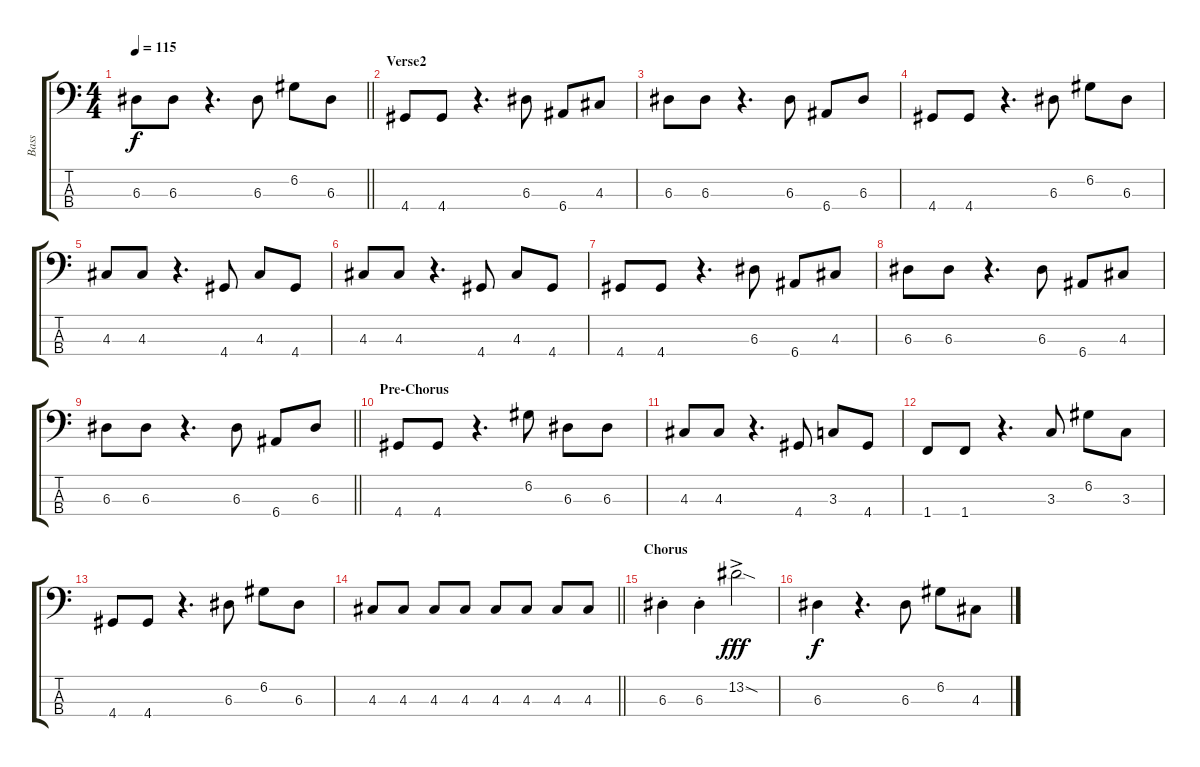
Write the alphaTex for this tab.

\track ("Bass" "Bass") {instrument electricbassfinger}
\staff {score tabs}
\tuning (G2 D2 A1 E1) {hide}
\ts (4 4)
\tempo 115
\clef f4
\barLineRight lightlight
\ks c
6.3.8{dy f} 6.3.8 r.4{d} 6.3.8 6.2.8 6.3.8 |
\section ("" "Verse2")
4.4.8 4.4.8 r.4{d} 6.3.8 6.4.8 4.3.8 |
6.3.8 6.3.8 r.4{d} 6.3.8 6.4.8 6.3.8 |
4.4.8 4.4.8 r.4{d} 6.3.8 6.2.8 6.3.8 |
4.3.8 4.3.8 r.4{d} 4.4.8 4.3.8 4.4.8 |
4.3.8 4.3.8 r.4{d} 4.4.8 4.3.8 4.4.8 |
4.4.8 4.4.8 r.4{d} 6.3.8 6.4.8 4.3.8 |
6.3.8 6.3.8 r.4{d} 6.3.8 6.4.8 4.3.8 |
\barLineRight lightlight
6.3.8 6.3.8 r.4{d} 6.3.8 6.4.8 6.3.8 |
\section ("" "Pre-Chorus")
4.4.8 4.4.8 r.4{d} 6.2.8 6.3.8 6.3.8 |
4.3.8 4.3.8 r.4{d} 4.4.8 3.3.8 4.4.8 |
1.4.8 1.4.8 r.4{d} 3.3.8 6.2.8 3.3.8 |
4.4.8 4.4.8 r.4{d} 6.3.8 6.2.8 6.3.8 |
\barLineRight lightlight
4.3.8 4.3.8 4.3.8 4.3.8 4.3.8 4.3.8 4.3.8 4.3.8 |
\section ("" "Chorus")
6.3{st}.4 6.3{st}.4 13.2{sod ac}.2{dy fff} |
6.3.4{dy f} r.4{d} 6.3.8 6.2.8 4.3.8
